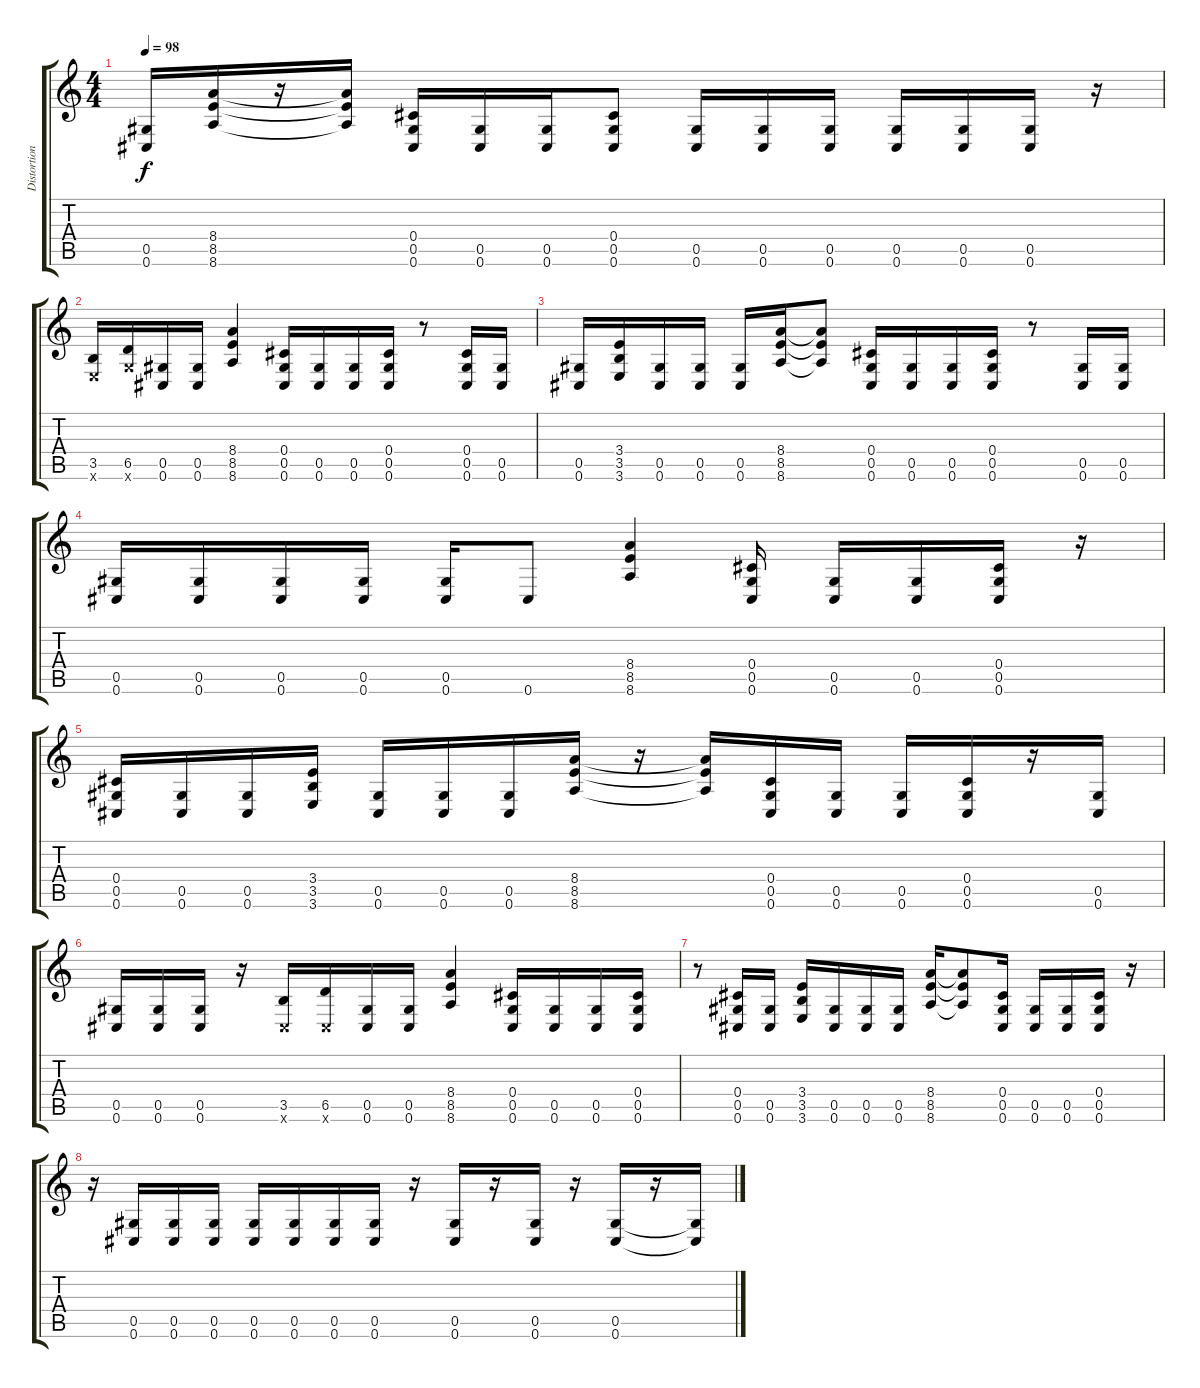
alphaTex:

\track ("Distortion" "Distortion") {instrument distortionguitar}
\staff {score tabs}
\tuning (Eb4 Bb3 Gb3 Db3 Ab2 Db2) {hide}
\ts (4 4)
\tempo 98
\clef g2
\ks c
(0.5 0.6).16{dy f} (8.4 8.5 8.6).16 r.16 (8.4{t} 8.5{t} 8.6{t}).16 (0.4 0.5 0.6).16 (0.5 0.6).16 (0.5 0.6).16 (0.4 0.5 0.6).8 (0.5 0.6).16 (0.5 0.6).16 (0.5 0.6).16 (0.5 0.6).16 (0.5 0.6).16 (0.5 0.6).16 r.16 |
(3.5 3.6{x}).16 (6.5 6.6{x}).16 (0.5 0.6).16 (0.5 0.6).16 (8.4 8.5 8.6).4 (0.4 0.5 0.6).16 (0.5 0.6).16 (0.5 0.6).16 (0.4 0.5 0.6).16 r.8 (0.4 0.5 0.6).16 (0.5 0.6).16 |
(0.5 0.6).16 (3.4 3.5 3.6).16 (0.5 0.6).16 (0.5 0.6).16 (0.5 0.6).16 (8.4 8.5 8.6).16 (8.4{t} 8.5{t} 8.6{t}).8 (0.4 0.5 0.6).16 (0.5 0.6).16 (0.5 0.6).16 (0.4 0.5 0.6).16 r.8 (0.5 0.6).16 (0.5 0.6).16 |
(0.5 0.6).16 (0.5 0.6).16 (0.5 0.6).16 (0.5 0.6).16 (0.5 0.6).16 0.6.8 (8.4 8.5 8.6).4 (0.4 0.5 0.6).16 (0.5 0.6).16 (0.5 0.6).16 (0.4 0.5 0.6).16 r.16 |
(0.4 0.5 0.6).16 (0.5 0.6).16 (0.5 0.6).16 (3.4 3.5 3.6).16 (0.5 0.6).16 (0.5 0.6).16 (0.5 0.6).16 (8.4 8.5 8.6).16 r.16 (8.4{t} 8.5{t} 8.6{t}).16 (0.4 0.5 0.6).16 (0.5 0.6).16 (0.5 0.6).16 (0.4 0.5 0.6).16 r.16 (0.5 0.6).16 |
(0.5 0.6).16 (0.5 0.6).16 (0.5 0.6).16 r.16 (3.5 0.6{x}).16 (6.5 0.6{x}).16 (0.5 0.6).16 (0.5 0.6).16 (8.4 8.5 8.6).4 (0.4 0.5 0.6).16 (0.5 0.6).16 (0.5 0.6).16 (0.4 0.5 0.6).16 |
r.8 (0.4 0.5 0.6).16 (0.5 0.6).16 (3.4 3.5 3.6).16 (0.5 0.6).16 (0.5 0.6).16 (0.5 0.6).16 (8.4 8.5 8.6).16 (8.4{t} 8.5{t} 8.6{t}).8 (0.4 0.5 0.6).16 (0.5 0.6).16 (0.5 0.6).16 (0.4 0.5 0.6).16 r.16 |
r.16 (0.5 0.6).16 (0.5 0.6).16 (0.5 0.6).16 (0.5 0.6).16 (0.5 0.6).16 (0.5 0.6).16 (0.5 0.6).16 r.16 (0.5 0.6).16 r.16 (0.5 0.6).16 r.16 (0.5 0.6).16 r.16 (0.5{t} 0.6{t}).16
